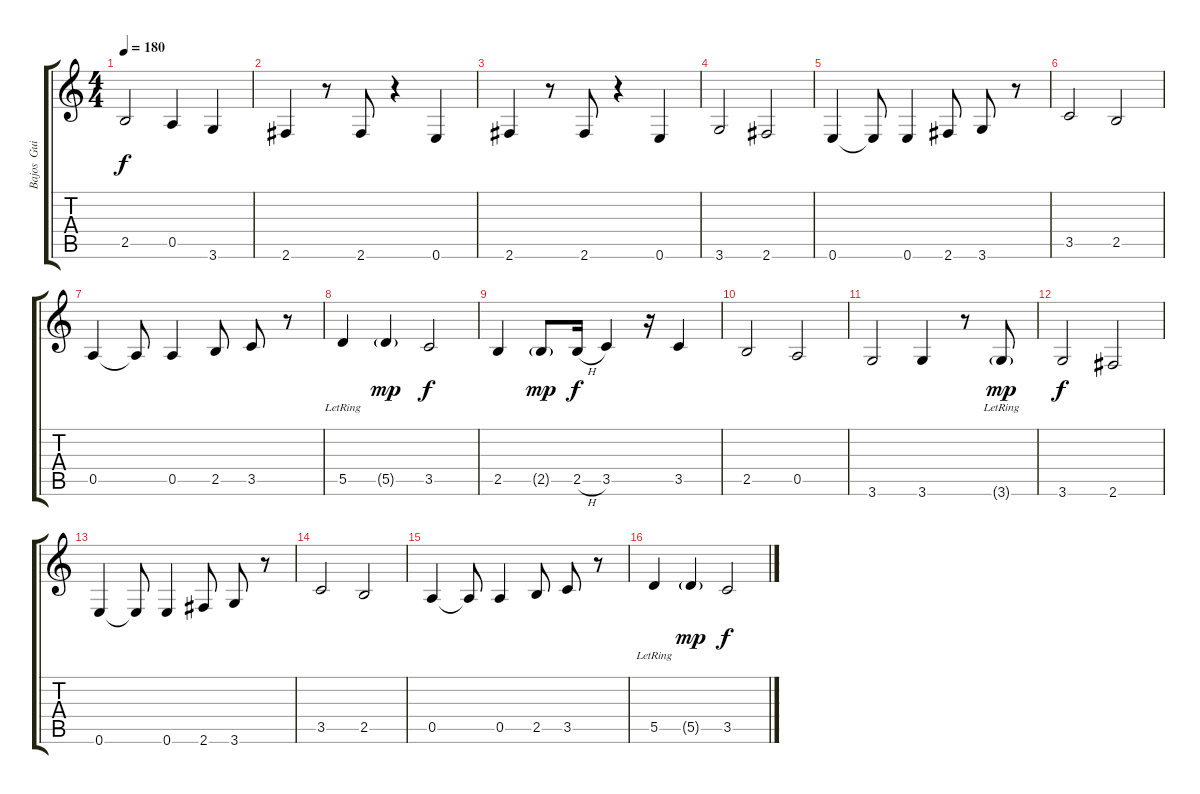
\track ("Bajos  Guitarra" "Bajos  Gui") {instrument acousticguitarnylon}
\staff {score tabs}
\tuning (E4 B3 G3 D3 A2 E2) {hide}
\ts (4 4)
\tempo 180
\clef g2
\ks c
2.5.2{dy f} 0.5.4 3.6.4 |
2.6.4 r.8 2.6.8 r.4 0.6.4 |
2.6.4 r.8 2.6.8 r.4 0.6.4 |
3.6.2 2.6.2 |
0.6.4 0.6{t}.8 0.6.4 2.6.8 3.6.8 r.8 |
3.5.2 2.5.2 |
0.5.4 0.5{t}.8 0.5.4 2.5.8 3.5.8 r.8 |
5.5{lr}.4 5.5{g}.4{dy mp} 3.5.2{dy f} |
2.5.4 2.5{g}.8{dy mp} 2.5{h}.16{dy f} 3.5.4 r.16 3.5.4 |
2.5.2 0.5.2 |
3.6.2 3.6.4 r.8 3.6{g lr}.8{dy mp} |
3.6.2{dy f} 2.6.2 |
0.6.4 0.6{t}.8 0.6.4 2.6.8 3.6.8 r.8 |
3.5.2 2.5.2 |
0.5.4 0.5{t}.8 0.5.4 2.5.8 3.5.8 r.8 |
5.5{lr}.4 5.5{g}.4{dy mp} 3.5.2{dy f}
